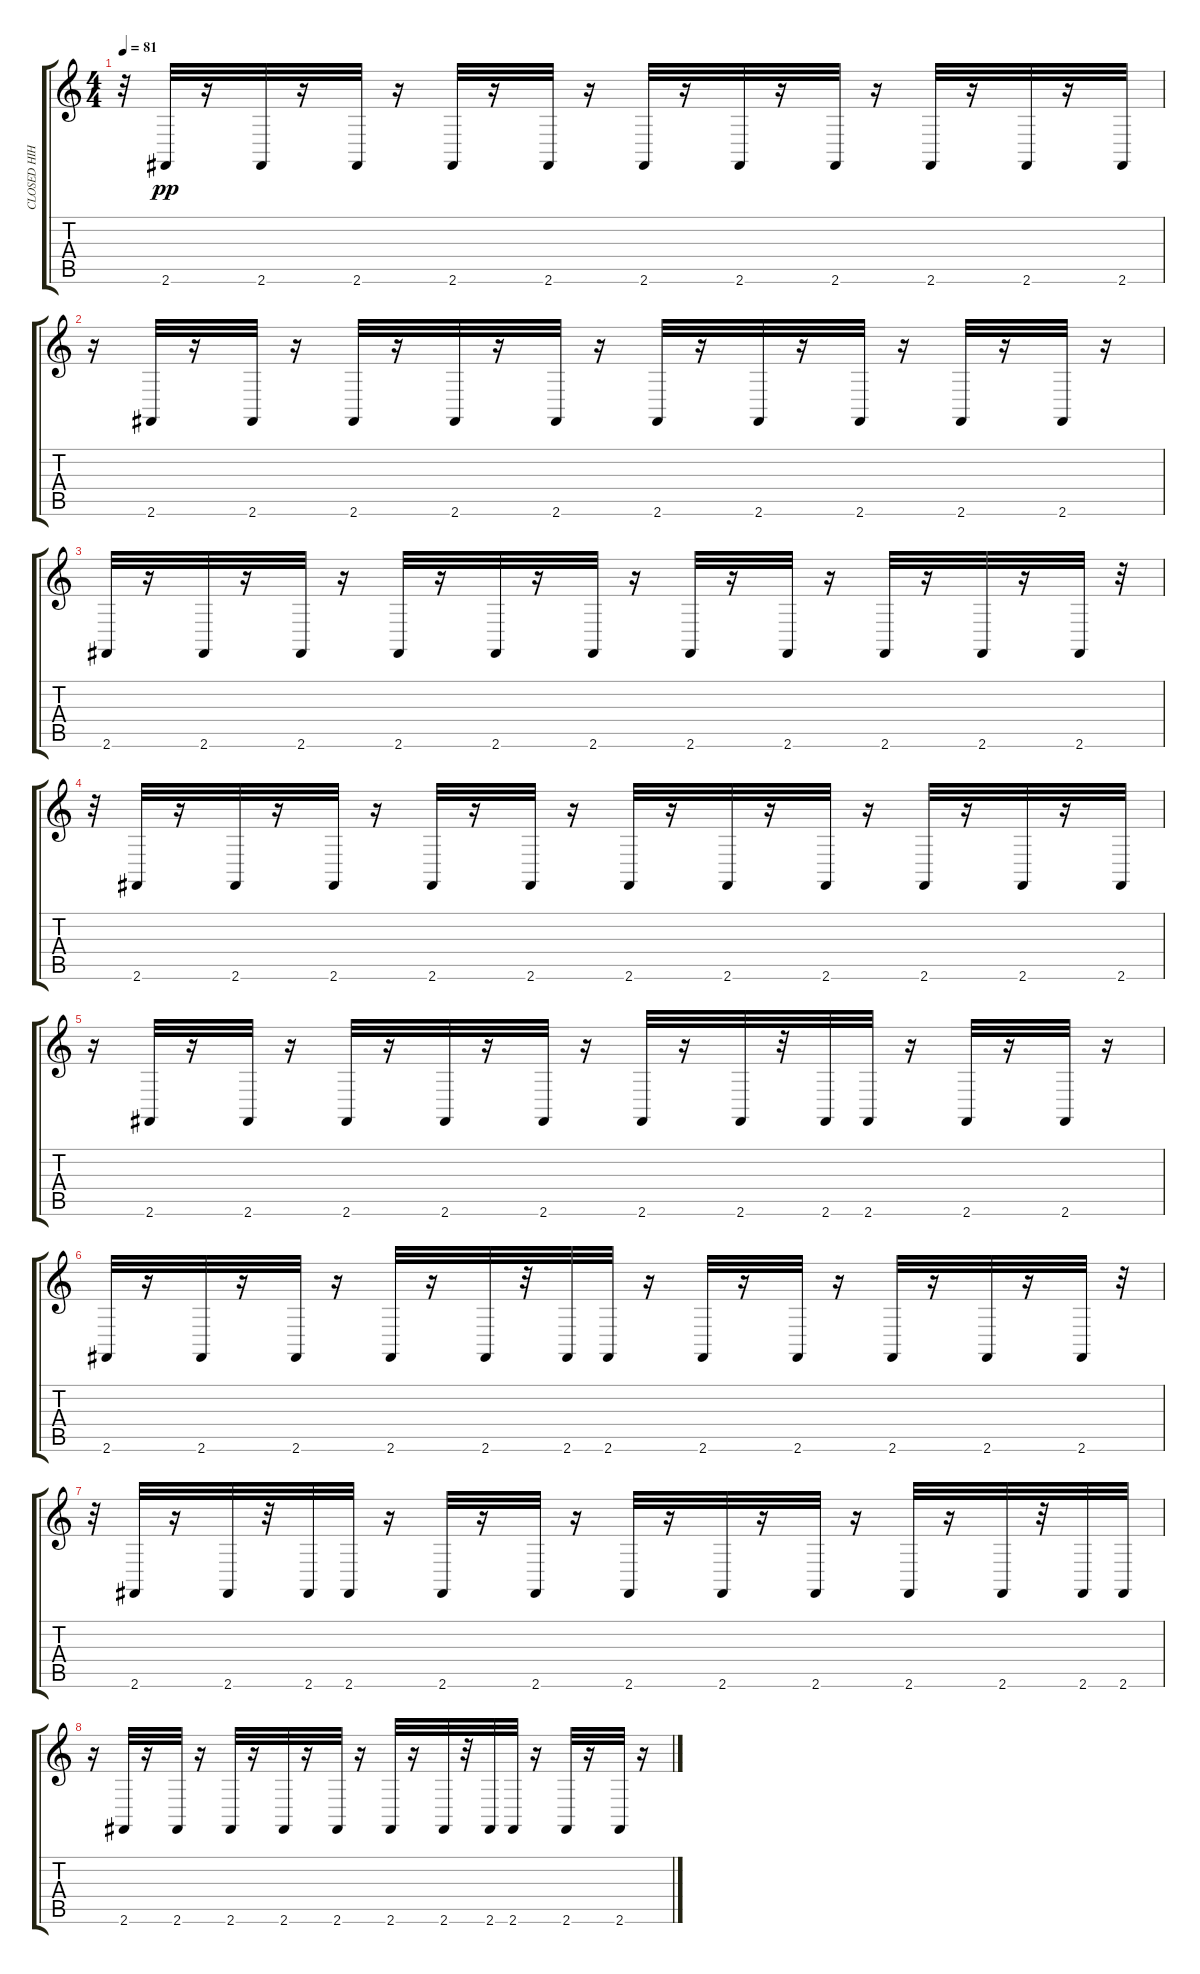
\track ("CLOSED HIHAT." "CLOSED HIH") {instrument acousticgrandpiano}
\staff {score tabs}
\tuning (E4 B3 G3 D3 A2 E2) {hide}
\ts (4 4)
\tempo 81
\clef g2
\ks c
r.32{dy pp} 2.6.32 r.16 2.6.32 r.16 2.6.32 r.16 2.6.32 r.16 2.6.32 r.16 2.6.32 r.16 2.6.32 r.16 2.6.32 r.16 2.6.32 r.16 2.6.32 r.16 2.6.32 |
r.16 2.6.32 r.16 2.6.32 r.16 2.6.32 r.16 2.6.32 r.16 2.6.32 r.16 2.6.32 r.16 2.6.32 r.16 2.6.32 r.16 2.6.32 r.16 2.6.32 r.16 |
2.6.32 r.16 2.6.32 r.16 2.6.32 r.16 2.6.32 r.16 2.6.32 r.16 2.6.32 r.16 2.6.32 r.16 2.6.32 r.16 2.6.32 r.16 2.6.32 r.16 2.6.32 r.32 |
r.32 2.6.32 r.16 2.6.32 r.16 2.6.32 r.16 2.6.32 r.16 2.6.32 r.16 2.6.32 r.16 2.6.32 r.16 2.6.32 r.16 2.6.32 r.16 2.6.32 r.16 2.6.32 |
r.16 2.6.32 r.16 2.6.32 r.16 2.6.32 r.16 2.6.32 r.16 2.6.32 r.16 2.6.32 r.16 2.6.32 r.32 2.6.32 2.6.32 r.16 2.6.32 r.16 2.6.32 r.16 |
2.6.32 r.16 2.6.32 r.16 2.6.32 r.16 2.6.32 r.16 2.6.32 r.32 2.6.32 2.6.32 r.16 2.6.32 r.16 2.6.32 r.16 2.6.32 r.16 2.6.32 r.16 2.6.32 r.32 |
r.32 2.6.32 r.16 2.6.32 r.32 2.6.32 2.6.32 r.16 2.6.32 r.16 2.6.32 r.16 2.6.32 r.16 2.6.32 r.16 2.6.32 r.16 2.6.32 r.16 2.6.32 r.32 2.6.32 2.6.32 |
r.16 2.6.32 r.16 2.6.32 r.16 2.6.32 r.16 2.6.32 r.16 2.6.32 r.16 2.6.32 r.16 2.6.32 r.32 2.6.32 2.6.32 r.16 2.6.32 r.16 2.6.32 r.16
